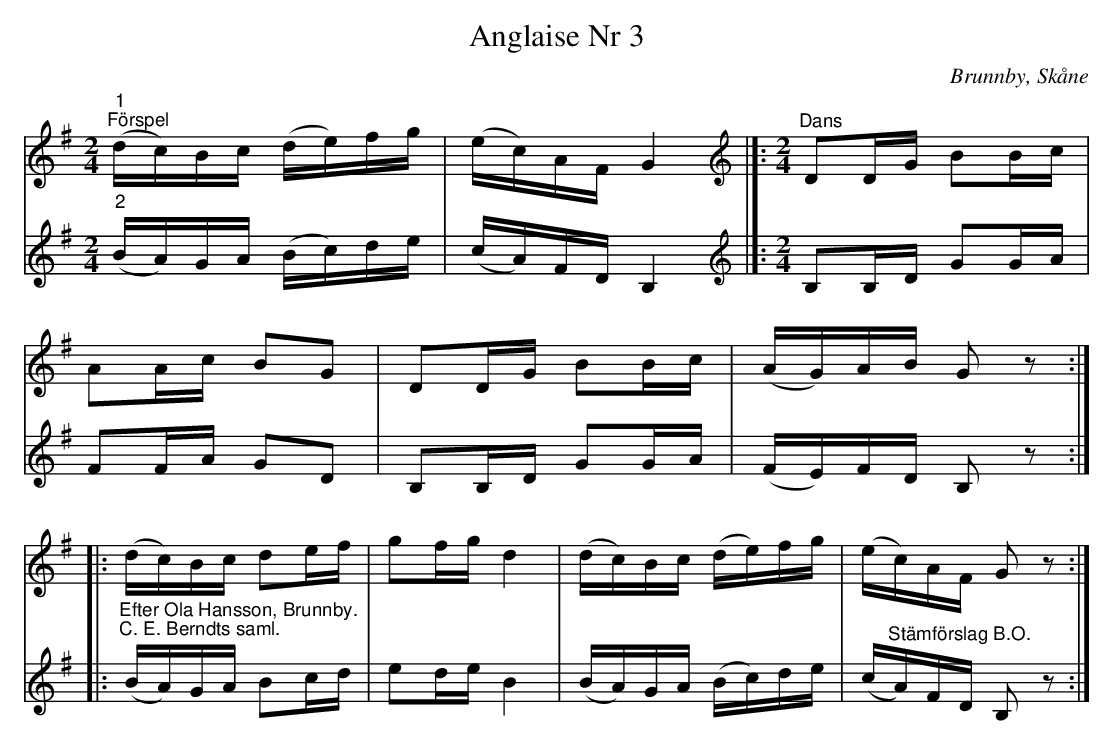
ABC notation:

X:1
T:Anglaise Nr 3
O:Brunnby, Skåne
L:1/16
M:2/4
K:G
V:1
"^1""^Förspel" (dc)Bc (de)fg | (ec)AF G4 |]:[K:G][M:2/4][K:treble]"^Dans" D2DG B2Bc |
A2Ac B2G2 | D2DG B2Bc | (AG)AB G2 z2 ::
(dc)Bc d2ef | g2fg d4 | (dc)Bc (de)fg | (ec)AF G2 z2 :|
V:2
"^2" (BA)GA (Bc)de | (cA)FD B,4 |]:[K:G][M:2/4][K:treble] B,2B,D G2GA | F2FA G2D2 | B,2B,D G2GA |
(FE)FD B,2 z2 ::"^Efter Ola Hansson, Brunnby.""^C. E. Berndts saml." (BA)GA B2cd | e2de B4 |
(BA)GA (Bc)de | (c"^Stämförslag B.O."A)FD B,2 z2 :|
